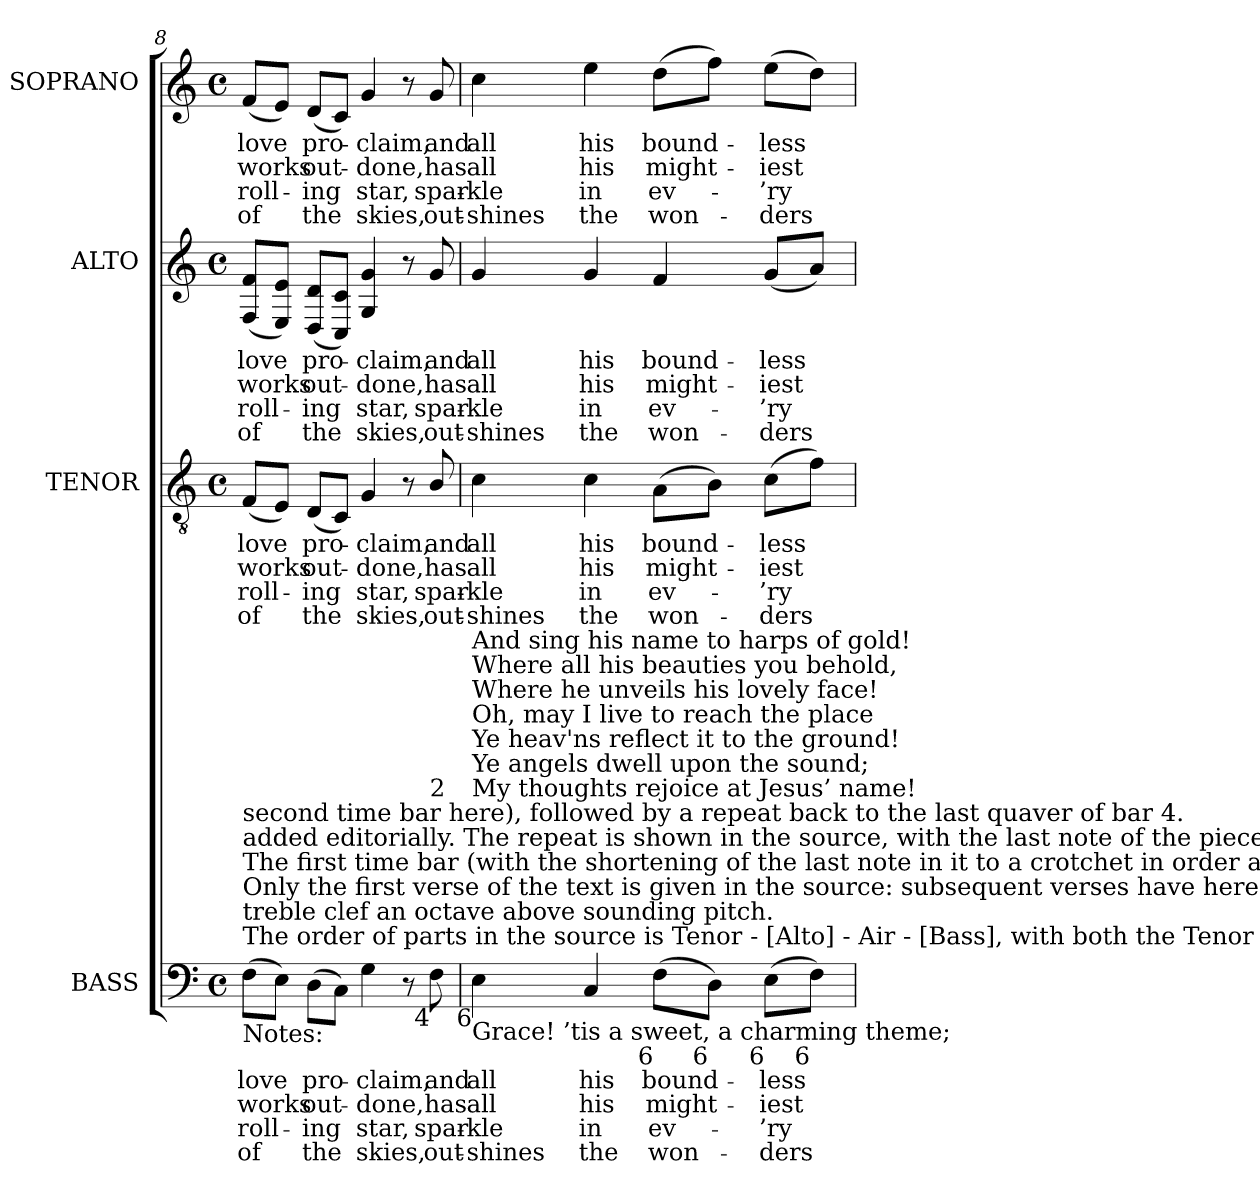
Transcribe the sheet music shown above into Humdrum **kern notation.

**kern	**text	**text	**text	**text	**kern	**text	**text	**text	**text	**kern	**text	**text	**text	**text	**kern	**text	**text	**text	**text
*part4	*part4	*part4	*part4	*part4	*part3	*part3	*part3	*part3	*part3	*part2	*part2	*part2	*part2	*part2	*part1	*part1	*part1	*part1	*part1
*staff4	*staff4	*staff4	*staff4	*staff4	*staff3	*staff3	*staff3	*staff3	*staff3	*staff2	*staff2	*staff2	*staff2	*staff2	*staff1	*staff1	*staff1	*staff1	*staff1
*I"BASS	*	*	*	*	*I"TENOR	*	*	*	*	*I"ALTO	*	*	*	*	*I"SOPRANO	*	*	*	*
*I'B.	*	*	*	*	*I'T.	*	*	*	*	*I'A.	*	*	*	*	*I'S.	*	*	*	*
!!LO:PB:g=z
*clefF4	*	*	*	*	*clefGv2	*	*	*	*	*clefG2	*	*	*	*	*clefG2	*	*	*	*
*	*	*	*	*	*ITrd7c12	*	*	*	*	*	*	*	*	*	*	*	*	*	*
*k[]	*	*	*	*	*k[]	*	*	*	*	*k[]	*	*	*	*	*k[]	*	*	*	*
*C:	*	*	*	*	*C:	*	*	*	*	*C:	*	*	*	*	*C:	*	*	*	*
*M4/4	*	*	*	*	*M4/4	*	*	*	*	*M4/4	*	*	*	*	*M4/4	*	*	*	*
*met(c)	*	*	*	*	*met(c)	*	*	*	*	*met(c)	*	*	*	*	*met(c)	*	*	*	*
=8	=8	=8	=8	=8	=8	=8	=8	=8	=8	=8	=8	=8	=8	=8	=8	=8	=8	=8	=8
!	!LO:LY:b:color=#000000	!LO:LY:b:color=#000000	!LO:LY:b:color=#000000	!LO:LY:b:color=#000000	!	!	!	!	!	!	!	!	!	!	!	!	!	!	!
!	!	!	!	!	!	!LO:LY:b:color=#000000	!LO:LY:b:color=#000000	!LO:LY:b:color=#000000	!LO:LY:b:color=#000000	!	!	!	!	!	!	!	!	!	!
!	!	!	!	!	!	!	!	!	!	!	!LO:LY:b:color=#000000	!LO:LY:b:color=#000000	!LO:LY:b:color=#000000	!LO:LY:b:color=#000000	!	!	!	!	!
!LO:TX:b:t=Notes&colon;	!	!	!	!	!	!	!	!	!	!	!	!	!	!	!	!	!	!	!
!LO:TX:t=The order of parts in the source is Tenor - [Alto] - Air - [Bass], with both the Tenor and Alto parts printed in the	!	!	!	!	!	!	!	!	!	!	!	!	!	!	!	!	!	!	!
!LO:TX:t=treble clef an octave above sounding pitch.	!	!	!	!	!	!	!	!	!	!	!	!	!	!	!	!	!	!	!
!LO:TX:t=Only the first verse of the text is given in the source&colon; subsequent verses have here been added editorially.	!	!	!	!	!	!	!	!	!	!	!	!	!	!	!	!	!	!	!
!LO:TX:t=The first time bar (with the shortening of the last note in it to a crotchet in order accommodate the repeat) has been	!	!	!	!	!	!	!	!	!	!	!	!	!	!	!	!	!	!	!
!LO:TX:t=added editorially. The repeat is shown in the source, with the last note of the piece given as a minim (as in the	!	!	!	!	!	!	!	!	!	!	!	!	!	!	!	!	!	!	!
!LO:TX:t=second time bar here), followed by a repeat back to the last quaver of bar 4.	!	!	!	!	!	!	!	!	!	!	!	!	!	!	!	!	!	!	!
!	!	!	!	!	!	!	!	!	!	!	!	!	!	!	!	!LO:LY:b:color=#000000	!LO:LY:b:color=#000000	!LO:LY:b:color=#000000	!LO:LY:b:color=#000000
(8Fi\L	love	works	roll-	-of	(8FFi/L	love	works	roll-	-of	(8Fi/ 8fi/L	love	works	roll-	-of	(8fi/L	love	works	roll-	-of
8Ei\J)	.	.	.	.	8EEi/J)	.	.	.	.	8Ei/ 8ei/J)	.	.	.	.	8ei/J)	.	.	.	.
!	!LO:LY:b:color=#000000	!LO:LY:b:color=#000000	!LO:LY:b:color=#000000	!LO:LY:b:color=#000000	!	!	!	!	!	!	!	!	!	!	!	!	!	!	!
!	!	!	!	!	!	!LO:LY:b:color=#000000	!LO:LY:b:color=#000000	!LO:LY:b:color=#000000	!LO:LY:b:color=#000000	!	!	!	!	!	!	!	!	!	!
!	!	!	!	!	!	!	!	!	!	!	!LO:LY:b:color=#000000	!LO:LY:b:color=#000000	!LO:LY:b:color=#000000	!LO:LY:b:color=#000000	!	!	!	!	!
!	!	!	!	!	!	!	!	!	!	!	!	!	!	!	!	!LO:LY:b:color=#000000	!LO:LY:b:color=#000000	!LO:LY:b:color=#000000	!LO:LY:b:color=#000000
(8Di\L	pro-	out-	ing	the	(8DDi/L	pro-	out-	ing	the	(8Di/ 8di/L	pro-	out-	ing	the	(8di/L	pro-	out-	ing	the
8Ci\J)	.	.	.	.	8CCi/J)	.	.	.	.	8Ci/ 8ci/J)	.	.	.	.	8ci/J)	.	.	.	.
!	!LO:LY:b:color=#000000	!LO:LY:b:color=#000000	!LO:LY:b:color=#000000	!LO:LY:b:color=#000000	!	!	!	!	!	!	!	!	!	!	!	!	!	!	!
!	!	!	!	!	!	!LO:LY:b:color=#000000	!LO:LY:b:color=#000000	!LO:LY:b:color=#000000	!LO:LY:b:color=#000000	!	!	!	!	!	!	!	!	!	!
!	!	!	!	!	!	!	!	!	!	!	!LO:LY:b:color=#000000	!LO:LY:b:color=#000000	!LO:LY:b:color=#000000	!LO:LY:b:color=#000000	!	!	!	!	!
!	!	!	!	!	!	!	!	!	!	!	!	!	!	!	!	!LO:LY:b:color=#000000	!LO:LY:b:color=#000000	!LO:LY:b:color=#000000	!LO:LY:b:color=#000000
4Gi\	-claim,	-done,	star,	skies,	4GGi/	-claim,	-done,	star,	skies,	4Gi/ 4gi	-claim,	-done,	star,	skies,	4gi/	-claim,	-done,	star,	skies,
8r	.	.	.	.	8r	.	.	.	.	8r	.	.	.	.	8r	.	.	.	.
!	!LO:LY:b:color=#000000	!LO:LY:b:color=#000000	!LO:LY:b:color=#000000	!LO:LY:b:color=#000000	!	!	!	!	!	!	!	!	!	!	!	!	!	!	!
!	!	!	!	!	!	!LO:LY:b:color=#000000	!LO:LY:b:color=#000000	!LO:LY:b:color=#000000	!LO:LY:b:color=#000000	!	!	!	!	!	!	!	!	!	!
!	!	!	!	!	!	!	!	!	!	!	!LO:LY:b:color=#000000	!LO:LY:b:color=#000000	!LO:LY:b:color=#000000	!LO:LY:b:color=#000000	!	!	!	!	!
!LO:TX:b:rj:t=4	!	!	!	!	!	!	!	!	!	!	!	!	!	!	!	!	!	!	!
!LO:TX:t=2	!	!	!	!	!	!	!	!	!	!	!	!	!	!	!	!	!	!	!
!	!	!	!	!	!	!	!	!	!	!	!	!	!	!	!	!LO:LY:b:color=#000000	!LO:LY:b:color=#000000	!LO:LY:b:color=#000000	!LO:LY:b:color=#000000
8Fi\	and	has	spar-	-out-	8BBi/	and	has	spar-	-out-	8gi/	and	has	spar-	-out-	8gi/	and	has	spar-	-out-
=9	=9	=9	=9	=9	=9	=9	=9	=9	=9	=9	=9	=9	=9	=9	=9	=9	=9	=9	=9
!	!LO:LY:b:color=#000000	!LO:LY:b:color=#000000	!LO:LY:b:color=#000000	!LO:LY:b:color=#000000	!	!	!	!	!	!	!	!	!	!	!	!	!	!	!
!	!	!	!	!	!	!LO:LY:b:color=#000000	!LO:LY:b:color=#000000	!LO:LY:b:color=#000000	!LO:LY:b:color=#000000	!	!	!	!	!	!	!	!	!	!
!	!	!	!	!	!	!	!	!	!	!	!LO:LY:b:color=#000000	!LO:LY:b:color=#000000	!LO:LY:b:color=#000000	!LO:LY:b:color=#000000	!	!	!	!	!
!LO:TX:b:t=Grace! ’tis a sweet, a charming theme;	!	!	!	!	!	!	!	!	!	!	!	!	!	!	!	!	!	!	!
!LO:TX:t=My thoughts rejoice at Jesus’ name!	!	!	!	!	!	!	!	!	!	!	!	!	!	!	!	!	!	!	!
!LO:TX:t=Ye angels dwell upon the sound;	!	!	!	!	!	!	!	!	!	!	!	!	!	!	!	!	!	!	!
!LO:TX:t=Ye heav'ns reflect it to the ground!	!	!	!	!	!	!	!	!	!	!	!	!	!	!	!	!	!	!	!
!LO:TX:t=Oh, may I live to reach the place	!	!	!	!	!	!	!	!	!	!	!	!	!	!	!	!	!	!	!
!LO:TX:t=Where he unveils his lovely face!	!	!	!	!	!	!	!	!	!	!	!	!	!	!	!	!	!	!	!
!LO:TX:t=Where all his beauties you behold,	!	!	!	!	!	!	!	!	!	!	!	!	!	!	!	!	!	!	!
!LO:TX:t=And sing his name to harps of gold!	!	!	!	!	!	!	!	!	!	!	!	!	!	!	!	!	!	!	!
!LO:TX:b:rj:t=6	!	!	!	!	!	!	!	!	!	!	!	!	!	!	!	!	!	!	!
!	!	!	!	!	!	!	!	!	!	!	!	!	!	!	!	!LO:LY:b:color=#000000	!LO:LY:b:color=#000000	!LO:LY:b:color=#000000	!LO:LY:b:color=#000000
4Ei\	all	all	-kle	shines	4Ci\	all	all	-kle	shines	4gi/	all	all	-kle	shines	4cci\	all	all	-kle	shines
!	!LO:LY:b:color=#000000	!LO:LY:b:color=#000000	!LO:LY:b:color=#000000	!LO:LY:b:color=#000000	!	!	!	!	!	!	!	!	!	!	!	!	!	!	!
!	!	!	!	!	!	!LO:LY:b:color=#000000	!LO:LY:b:color=#000000	!LO:LY:b:color=#000000	!LO:LY:b:color=#000000	!	!	!	!	!	!	!	!	!	!
!	!	!	!	!	!	!	!	!	!	!	!LO:LY:b:color=#000000	!LO:LY:b:color=#000000	!LO:LY:b:color=#000000	!LO:LY:b:color=#000000	!	!	!	!	!
!	!	!	!	!	!	!	!	!	!	!	!	!	!	!	!	!LO:LY:b:color=#000000	!LO:LY:b:color=#000000	!LO:LY:b:color=#000000	!LO:LY:b:color=#000000
4Ci/	his	his	in	the	4Ci\	his	his	in	the	4gi/	his	his	in	the	4eei\	his	his	in	the
!	!LO:LY:b:color=#000000	!LO:LY:b:color=#000000	!LO:LY:b:color=#000000	!LO:LY:b:color=#000000	!	!	!	!	!	!	!	!	!	!	!	!	!	!	!
!	!	!	!	!	!	!LO:LY:b:color=#000000	!LO:LY:b:color=#000000	!LO:LY:b:color=#000000	!LO:LY:b:color=#000000	!	!	!	!	!	!	!	!	!	!
!	!	!	!	!	!	!	!	!	!	!	!LO:LY:b:color=#000000	!LO:LY:b:color=#000000	!LO:LY:b:color=#000000	!LO:LY:b:color=#000000	!	!	!	!	!
!LO:TX:b:rj:t=6	!	!	!	!	!	!	!	!	!	!	!	!	!	!	!	!	!	!	!
!	!	!	!	!	!	!	!	!	!	!	!	!	!	!	!	!LO:LY:b:color=#000000	!LO:LY:b:color=#000000	!LO:LY:b:color=#000000	!LO:LY:b:color=#000000
(8Fi\L	bound-	might-	ev-	-won-	(8AAi\L	bound-	might-	ev-	-won-	4fi/	bound-	might-	ev-	-won-	(8ddi\L	bound-	might-	ev-	-won-
!LO:TX:b:rj:t=6	!	!	!	!	!	!	!	!	!	!	!	!	!	!	!	!	!	!	!
8Di\J)	.	.	.	.	8BBi\J)	.	.	.	.	.	.	.	.	.	8ffi\J)	.	.	.	.
!	!LO:LY:b:color=#000000	!LO:LY:b:color=#000000	!LO:LY:b:color=#000000	!LO:LY:b:color=#000000	!	!	!	!	!	!	!	!	!	!	!	!	!	!	!
!	!	!	!	!	!	!LO:LY:b:color=#000000	!LO:LY:b:color=#000000	!LO:LY:b:color=#000000	!LO:LY:b:color=#000000	!	!	!	!	!	!	!	!	!	!
!	!	!	!	!	!	!	!	!	!	!	!LO:LY:b:color=#000000	!LO:LY:b:color=#000000	!LO:LY:b:color=#000000	!LO:LY:b:color=#000000	!	!	!	!	!
!LO:TX:b:rj:t=6	!	!	!	!	!	!	!	!	!	!	!	!	!	!	!	!	!	!	!
!	!	!	!	!	!	!	!	!	!	!	!	!	!	!	!	!LO:LY:b:color=#000000	!LO:LY:b:color=#000000	!LO:LY:b:color=#000000	!LO:LY:b:color=#000000
(8Ei\L	-less	-iest	-’ry	ders	(8Ci\L	-less	-iest	-’ry	ders	(8gi/L	-less	-iest	-’ry	ders	(8eei\L	-less	-iest	-’ry	ders
!LO:TX:b:rj:t=6	!	!	!	!	!	!	!	!	!	!	!	!	!	!	!	!	!	!	!
8Fi\J)	.	.	.	.	8Fi\J)	.	.	.	.	8ai/J)	.	.	.	.	8ddi\J)	.	.	.	.
=	=	=	=	=	=	=	=	=	=	=	=	=	=	=	=	=	=	=	=
*-	*-	*-	*-	*-	*-	*-	*-	*-	*-	*-	*-	*-	*-	*-	*-	*-	*-	*-	*-
